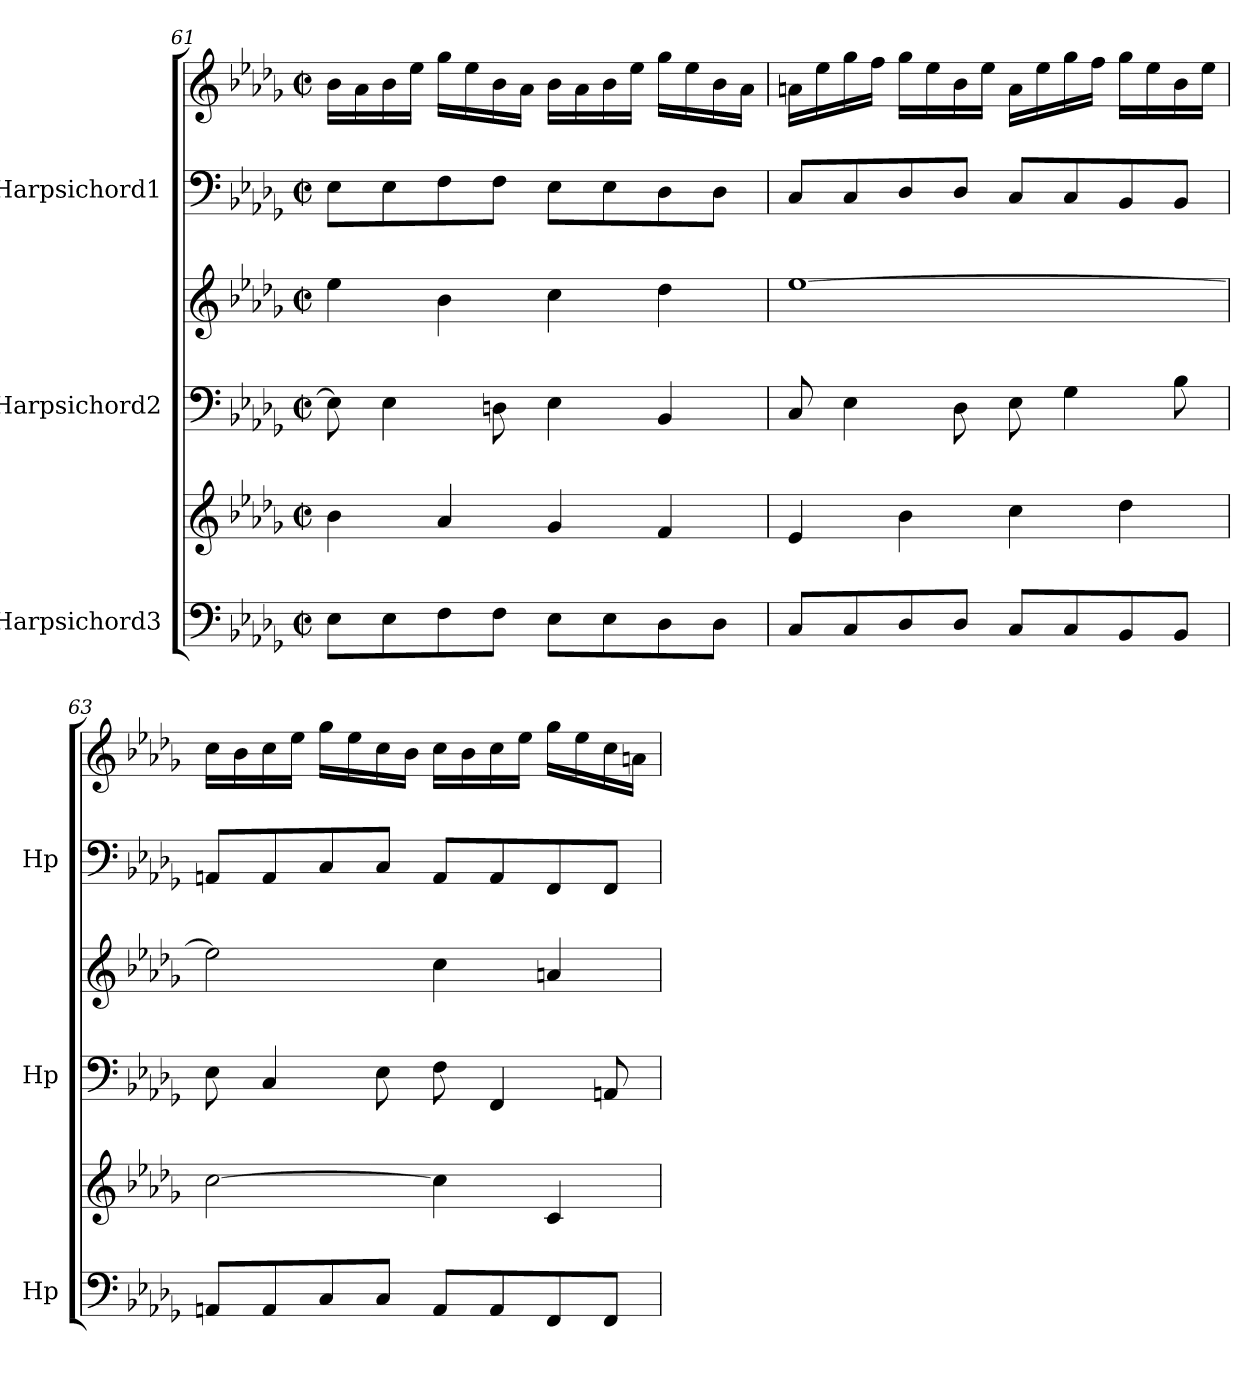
**kern	**kern	**kern	**kern	**kern	**kern
*part3	*part3	*part2	*part2	*part1	*part1
*staff6	*staff5	*staff4	*staff3	*staff2	*staff1
*I"Harpsichord3	*	*I"Harpsichord2	*	*I"Harpsichord1	*
*I'Hp	*	*I'Hp	*	*I'Hp	*
*clefF4	*clefG2	*clefF4	*clefG2	*clefF4	*clefG2
*k[b-e-a-d-g-]	*k[b-e-a-d-g-]	*k[b-e-a-d-g-]	*k[b-e-a-d-g-]	*k[b-e-a-d-g-]	*k[b-e-a-d-g-]
*M4/4	*M4/4	*M4/4	*M4/4	*M4/4	*M4/4
*met(c|)	*met(c|)	*met(c|)	*met(c|)	*met(c|)	*met(c|)
=61	=61	=61	=61	=61	=61
8E-\L	4b-\	8E-\]	4ee-\	8E-\L	16b-\LL
.	.	.	.	.	16a-\
8E-\	.	4E-\	.	8E-\	16b-\
.	.	.	.	.	16ee-\JJ
8F\	4a-/	.	4b-\	8F\	16gg-\LL
.	.	.	.	.	16ee-\
8F\J	.	8Dn\	.	8F\J	16b-\
.	.	.	.	.	16a-\JJ
8E-\L	4g-/	4E-\	4cc\	8E-\L	16b-\LL
.	.	.	.	.	16a-\
8E-\	.	.	.	8E-\	16b-\
.	.	.	.	.	16ee-\JJ
8D-\	4f/	4BB-/	4dd-\	8D-\	16gg-\LL
.	.	.	.	.	16ee-\
8D-\J	.	.	.	8D-\J	16b-\
.	.	.	.	.	16a-\JJ
=62	=62	=62	=62	=62	=62
8C/L	4e-/	8C/	[1ee-	8C/L	16an\LL
.	.	.	.	.	16ee-\
8C/	.	4E-\	.	8C/	16gg-\
.	.	.	.	.	16ff\JJ
8D-/	4b-\	.	.	8D-/	16gg-\LL
.	.	.	.	.	16ee-\
8D-/J	.	8D-\	.	8D-/J	16b-\
.	.	.	.	.	16ee-\JJ
8C/L	4cc\	8E-\	.	8C/L	16a\LL
.	.	.	.	.	16ee-\
8C/	.	4G-\	.	8C/	16gg-\
.	.	.	.	.	16ff\JJ
8BB-/	4dd-\	.	.	8BB-/	16gg-\LL
.	.	.	.	.	16ee-\
8BB-/J	.	8B-\	.	8BB-/J	16b-\
.	.	.	.	.	16ee-\JJ
!!LO:LB:g=z
=63	=63	=63	=63	=63	=63
8AAn/L	[2cc\	8E-\	2ee-\]	8AAn/L	16cc\LL
.	.	.	.	.	16b-\
8AA/	.	4C/	.	8AA/	16cc\
.	.	.	.	.	16ee-\JJ
8C/	.	.	.	8C/	16gg-\LL
.	.	.	.	.	16ee-\
8C/J	.	8E-\	.	8C/J	16cc\
.	.	.	.	.	16b-\JJ
8AA/L	4cc\]	8F\	4cc\	8AA/L	16cc\LL
.	.	.	.	.	16b-\
8AA/	.	4FF/	.	8AA/	16cc\
.	.	.	.	.	16ee-\JJ
8FF/	4c/	.	4an/	8FF/	16gg-\LL
.	.	.	.	.	16ee-\
8FF/J	.	8AAn/	.	8FF/J	16cc\
.	.	.	.	.	16an\JJ
=	=	=	=	=	=
*-	*-	*-	*-	*-	*-
